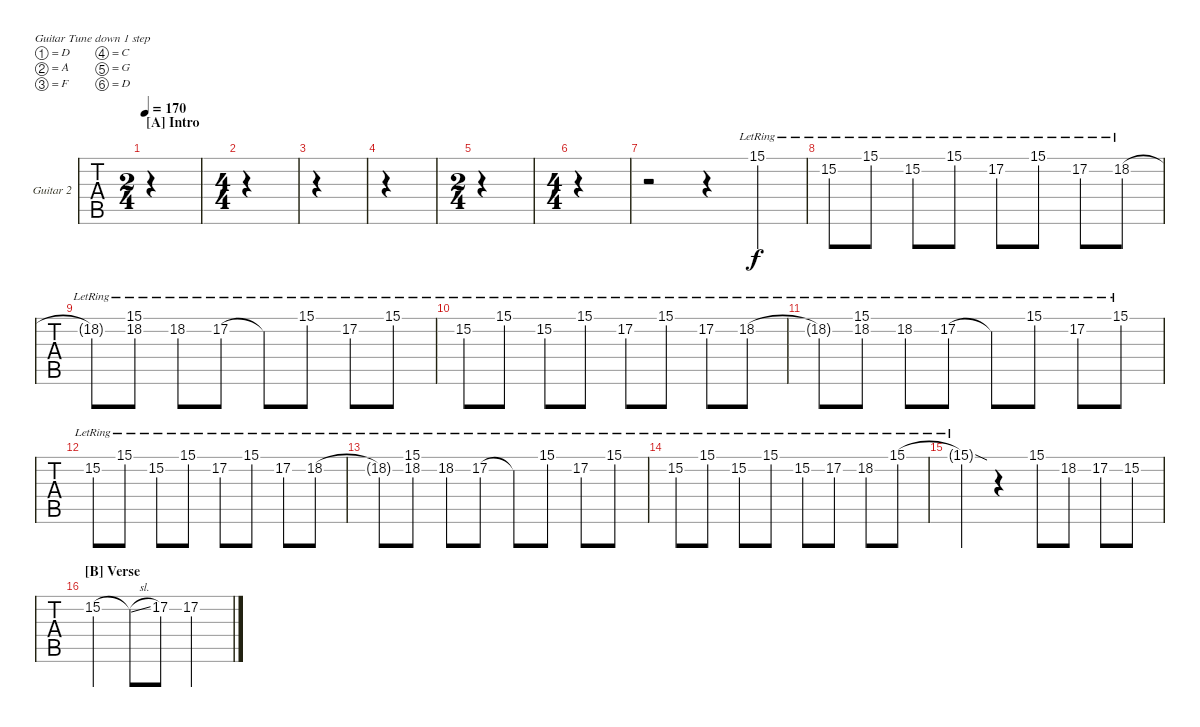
\defaultSystemsLayout 4
\bracketExtendMode groupsimilarinstruments
\firstSystemTrackNameOrientation horizontal
\otherSystemsTrackNameOrientation horizontal
\track ("Alex Rosamilia" "Guitar 2") {instrument electricguitarclean}
\staff {tabs}
\tuning (D4 A3 F3 C3 G2 D2)
\ts (2 4)
\section ("A" "Intro")
\tempo 170
\clef g2
\ks c
|
\ts (4 4)
|
|
|
\ts (2 4)
|
\ts (4 4)
|
r.2 r.4 15.1{lr}.4 |
15.2{lr}.8 15.1{lr}.8 15.2{lr}.8 15.1{lr}.8 17.2{lr}.8 15.1{lr}.8 17.2{lr}.8 18.2{lr}.8 |
18.2{lr t}.8 (15.1{lr} 18.2).8 18.2{lr}.8 17.2{lr}.8 17.2{lr t}.8 15.1{lr}.8 17.2{lr}.8 15.1{lr}.8 |
15.2{lr}.8 15.1{lr}.8 15.2{lr}.8 15.1{lr}.8 17.2{lr}.8 15.1{lr}.8 17.2{lr}.8 18.2{lr}.8 |
18.2{lr t}.8 (15.1{lr} 18.2).8 18.2{lr}.8 17.2{lr}.8 17.2{lr t}.8 15.1{lr}.8 17.2{lr}.8 15.1{lr}.8 |
15.2{lr}.8 15.1{lr}.8 15.2{lr}.8 15.1{lr}.8 17.2{lr}.8 15.1{lr}.8 17.2{lr}.8 18.2{lr}.8 |
18.2{lr t}.8 (15.1{lr} 18.2).8 18.2{lr}.8 17.2{lr}.8 17.2{lr t}.8 15.1{lr}.8 17.2{lr}.8 15.1{lr}.8 |
15.2{lr}.8 15.1{lr}.8 15.2{lr}.8 15.1{lr}.8 15.2{lr}.8 17.2{lr}.8 18.2{lr}.8 15.1{lr}.8 |
15.1{sod lr t}.4 r.4 15.1.8 18.2.8 17.2.8 15.2.8 |
\section ("B" "Verse")
15.2.4 15.2{sl t}.8 17.2.8 17.2.2
